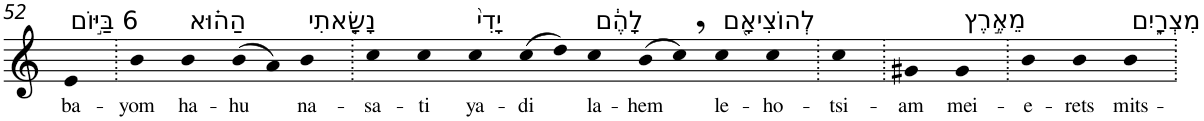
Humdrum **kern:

**kern	**text
*part1	*part1
*staff1	*staff1
*I"Piano	*
*I'Pno	*
!!LO:PB:g=z
*clefG2	*
*k[]	*
=52	=52
!LO:TX:a:t=6 בַּיּ֣וֹם	!
!	!LO:LY:b
4e	ba-
=53.	=53.
!	!LO:LY:b
4b	-yom
!LO:TX:a:t=הַה֗וּא	!
!	!LO:LY:b
4b	ha-
!	!LO:LY:b
(>8b	-hu
8a)	.
!LO:TX:a:t=נָשָׂ֤אתִי	!
!	!LO:LY:b
4b	na-
=54.	=54.
!	!LO:LY:b
4cc	-sa-
!	!LO:LY:b
4cc	-ti
!LO:TX:a:t=יָדִי֙	!
!	!LO:LY:b
4cc	ya-
!	!LO:LY:b
(>8cc	-di
8dd)	.
!LO:TX:a:t=לָהֶ֔ם	!
!	!LO:LY:b
4cc	la-
!	!LO:LY:b
(>8b	-hem
8cc,)	.
!LO:TX:a:t=לְהוֹצִיאָ֖ם	!
!	!LO:LY:b
4cc	le-
!	!LO:LY:b
4cc	-ho-
=55.	=55.
!	!LO:LY:b
4cc	-tsi-
=56.	=56.
!	!LO:LY:b
4g#X	-am
!LO:TX:a:t=מֵאֶ֣רֶץ	!
!	!LO:LY:b
4g#	mei-
=57.	=57.
!	!LO:LY:b
4b	-e-
!	!LO:LY:b
4b	-rets
!LO:TX:a:t=מִצְרָ֑יִם	!
!	!LO:LY:b
4b	mits-
=.	=.
*-	*-
